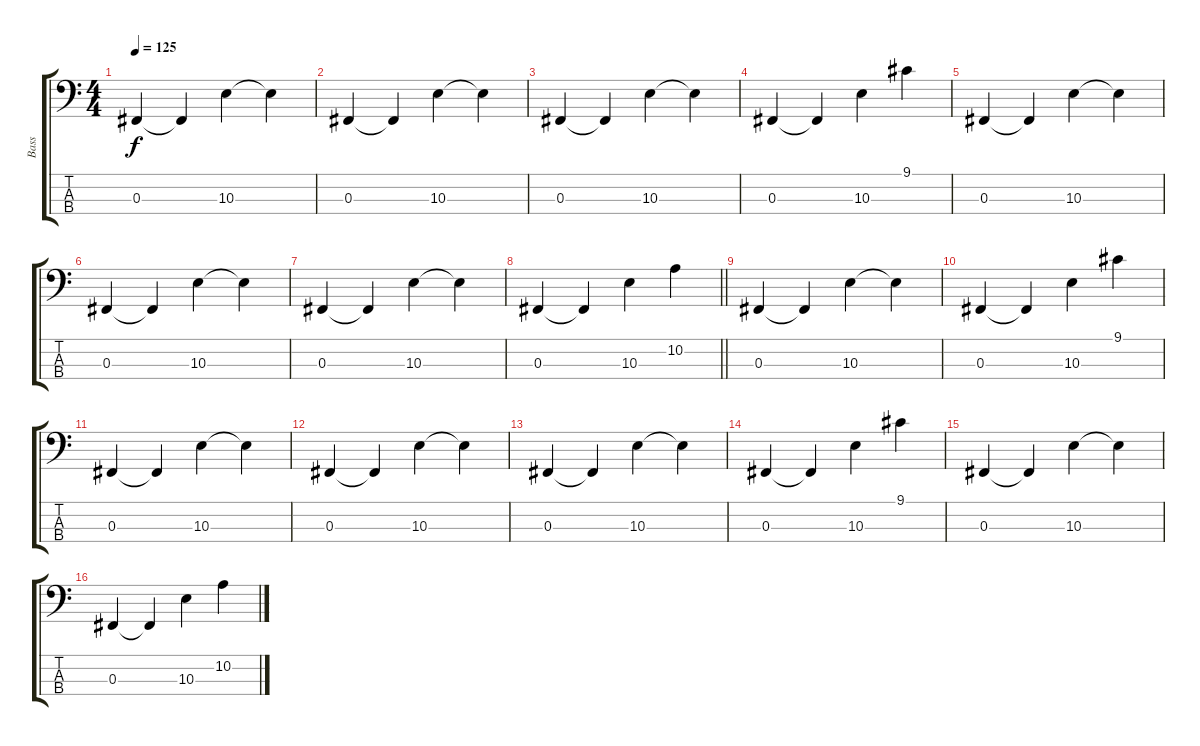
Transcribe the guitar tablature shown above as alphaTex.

\track ("Bass" "Bass") {instrument electricbassfinger}
\staff {score tabs}
\tuning (E2 B1 Gb1 B0) {hide}
\ts (4 4)
\tempo 125
\clef f4
\ks c
0.3.4{dy f} 0.3{t}.4 10.3.4 10.3{t}.4 |
0.3.4 0.3{t}.4 10.3.4 10.3{t}.4 |
0.3.4 0.3{t}.4 10.3.4 10.3{t}.4 |
0.3.4 0.3{t}.4 10.3.4 9.1.4 |
0.3.4 0.3{t}.4 10.3.4 10.3{t}.4 |
0.3.4 0.3{t}.4 10.3.4 10.3{t}.4 |
0.3.4 0.3{t}.4 10.3.4 10.3{t}.4 |
\barLineRight lightlight
0.3.4 0.3{t}.4 10.3.4 10.2.4 |
\section ("" "")
0.3.4 0.3{t}.4 10.3.4 10.3{t}.4 |
0.3.4 0.3{t}.4 10.3.4 9.1.4 |
0.3.4 0.3{t}.4 10.3.4 10.3{t}.4 |
0.3.4 0.3{t}.4 10.3.4 10.3{t}.4 |
0.3.4 0.3{t}.4 10.3.4 10.3{t}.4 |
0.3.4 0.3{t}.4 10.3.4 9.1.4 |
0.3.4 0.3{t}.4 10.3.4 10.3{t}.4 |
0.3.4 0.3{t}.4 10.3.4 10.2.4
